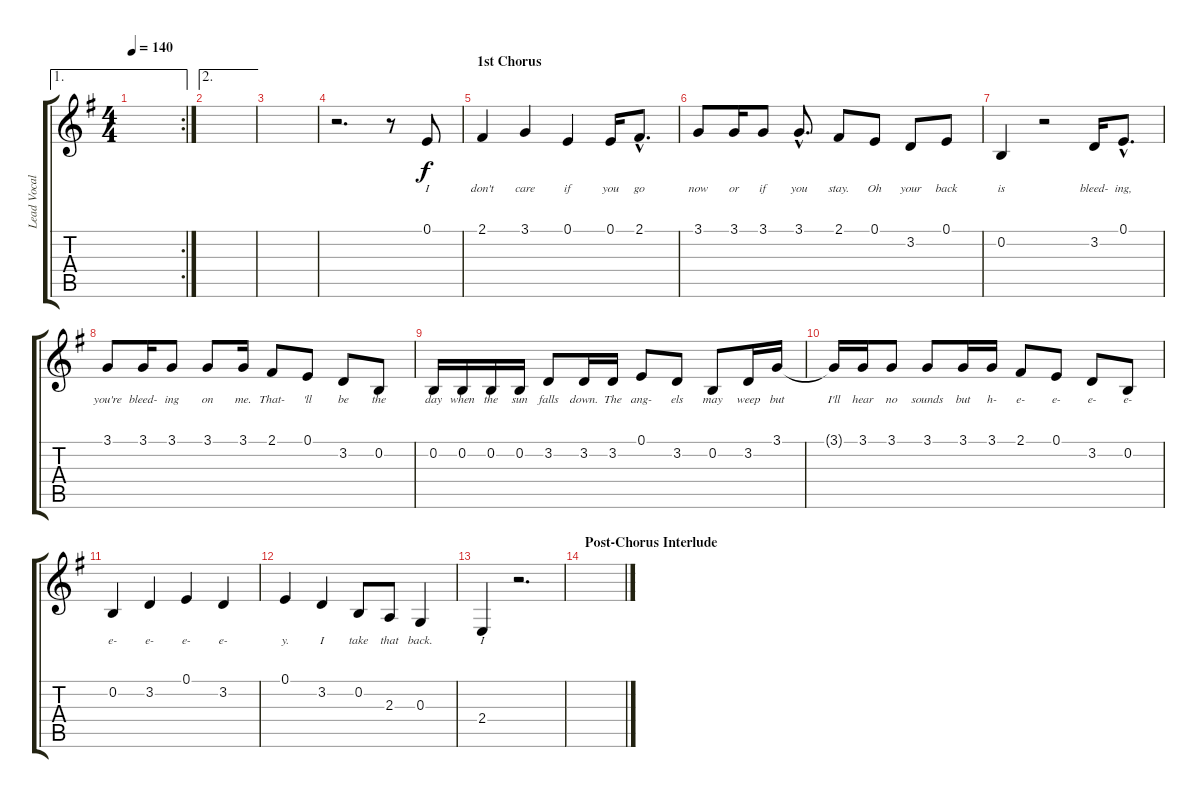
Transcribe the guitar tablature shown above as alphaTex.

\track ("Lead Vocals" "Lead Vocal") {instrument violin}
\staff {score tabs}
\tuning (E4 B3 G3 D3 A2 E2) {hide}
\ae 1
\rc 2
\ts (4 4)
\tempo 140
\clef g2
\ks g
|
\ae 2
|
|
r.2{d} r.8 0.1.8{lyrics (0 "I") lyrics (1 "") lyrics (2 "") lyrics (3 "") lyrics (4 "")} |
\section ("" "1st Chorus")
2.1.4{lyrics (0 "don't") lyrics (1 "") lyrics (2 "") lyrics (3 "") lyrics (4 "")} 3.1.4{lyrics (0 "care") lyrics (1 "") lyrics (2 "") lyrics (3 "") lyrics (4 "")} 0.1.4{lyrics (0 "if") lyrics (1 "") lyrics (2 "") lyrics (3 "") lyrics (4 "")} 0.1.16{lyrics (0 "you") lyrics (1 "") lyrics (2 "") lyrics (3 "") lyrics (4 "")} 2.1{hac}.8{d lyrics (0 "go") lyrics (1 "") lyrics (2 "") lyrics (3 "") lyrics (4 "")} |
3.1.8{lyrics (0 "now") lyrics (1 "") lyrics (2 "") lyrics (3 "") lyrics (4 "")} 3.1.16{lyrics (0 "or") lyrics (1 "") lyrics (2 "") lyrics (3 "") lyrics (4 "")} 3.1.8{lyrics (0 "if") lyrics (1 "") lyrics (2 "") lyrics (3 "") lyrics (4 "")} 3.1{hac}.8{d lyrics (0 "you") lyrics (1 "") lyrics (2 "") lyrics (3 "") lyrics (4 "")} 2.1.8{lyrics (0 "stay.") lyrics (1 "") lyrics (2 "") lyrics (3 "") lyrics (4 "")} 0.1.8{lyrics (0 "Oh") lyrics (1 "") lyrics (2 "") lyrics (3 "") lyrics (4 "")} 3.2.8{lyrics (0 "your") lyrics (1 "") lyrics (2 "") lyrics (3 "") lyrics (4 "")} 0.1.8{lyrics (0 "back") lyrics (1 "") lyrics (2 "") lyrics (3 "") lyrics (4 "")} |
0.2.4{lyrics (0 "is") lyrics (1 "") lyrics (2 "") lyrics (3 "") lyrics (4 "")} r.2 3.2.16{lyrics (0 "bleed-") lyrics (1 "") lyrics (2 "") lyrics (3 "") lyrics (4 "")} 0.1{hac}.8{d lyrics (0 "ing,") lyrics (1 "") lyrics (2 "") lyrics (3 "") lyrics (4 "")} |
3.1.8{lyrics (0 "you're") lyrics (1 "") lyrics (2 "") lyrics (3 "") lyrics (4 "")} 3.1.16{lyrics (0 "bleed-") lyrics (1 "") lyrics (2 "") lyrics (3 "") lyrics (4 "")} 3.1.8{lyrics (0 "ing") lyrics (1 "") lyrics (2 "") lyrics (3 "") lyrics (4 "")} 3.1.8{lyrics (0 "on") lyrics (1 "") lyrics (2 "") lyrics (3 "") lyrics (4 "")} 3.1.16{lyrics (0 "me.") lyrics (1 "") lyrics (2 "") lyrics (3 "") lyrics (4 "")} 2.1.8{lyrics (0 "That-") lyrics (1 "") lyrics (2 "") lyrics (3 "") lyrics (4 "")} 0.1.8{lyrics (0 "'ll") lyrics (1 "") lyrics (2 "") lyrics (3 "") lyrics (4 "")} 3.2.8{lyrics (0 "be") lyrics (1 "") lyrics (2 "") lyrics (3 "") lyrics (4 "")} 0.2.8{lyrics (0 "the") lyrics (1 "") lyrics (2 "") lyrics (3 "") lyrics (4 "")} |
0.2.16{lyrics (0 "day") lyrics (1 "") lyrics (2 "") lyrics (3 "") lyrics (4 "")} 0.2.16{lyrics (0 "when") lyrics (1 "") lyrics (2 "") lyrics (3 "") lyrics (4 "")} 0.2.16{lyrics (0 "the") lyrics (1 "") lyrics (2 "") lyrics (3 "") lyrics (4 "")} 0.2.16{lyrics (0 "sun") lyrics (1 "") lyrics (2 "") lyrics (3 "") lyrics (4 "")} 3.2.8{lyrics (0 "falls") lyrics (1 "") lyrics (2 "") lyrics (3 "") lyrics (4 "")} 3.2.16{lyrics (0 "down.") lyrics (1 "") lyrics (2 "") lyrics (3 "") lyrics (4 "")} 3.2.16{lyrics (0 "The") lyrics (1 "") lyrics (2 "") lyrics (3 "") lyrics (4 "")} 0.1.8{lyrics (0 "ang-") lyrics (1 "") lyrics (2 "") lyrics (3 "") lyrics (4 "")} 3.2.8{lyrics (0 "els") lyrics (1 "") lyrics (2 "") lyrics (3 "") lyrics (4 "")} 0.2.8{lyrics (0 "may") lyrics (1 "") lyrics (2 "") lyrics (3 "") lyrics (4 "")} 3.2.16{lyrics (0 "weep") lyrics (1 "") lyrics (2 "") lyrics (3 "") lyrics (4 "")} 3.1.16{lyrics (0 "but") lyrics (1 "") lyrics (2 "") lyrics (3 "") lyrics (4 "")} |
3.1{t}.16{lyrics (0 "I'll") lyrics (1 "") lyrics (2 "") lyrics (3 "") lyrics (4 "")} 3.1.16{lyrics (0 "hear") lyrics (1 "") lyrics (2 "") lyrics (3 "") lyrics (4 "")} 3.1.8{lyrics (0 "no") lyrics (1 "") lyrics (2 "") lyrics (3 "") lyrics (4 "")} 3.1.8{lyrics (0 "sounds") lyrics (1 "") lyrics (2 "") lyrics (3 "") lyrics (4 "")} 3.1.16{lyrics (0 "but") lyrics (1 "") lyrics (2 "") lyrics (3 "") lyrics (4 "")} 3.1.16{lyrics (0 "h-") lyrics (1 "") lyrics (2 "") lyrics (3 "") lyrics (4 "")} 2.1.8{lyrics (0 "e-") lyrics (1 "") lyrics (2 "") lyrics (3 "") lyrics (4 "")} 0.1.8{lyrics (0 "e-") lyrics (1 "") lyrics (2 "") lyrics (3 "") lyrics (4 "")} 3.2.8{lyrics (0 "e-") lyrics (1 "") lyrics (2 "") lyrics (3 "") lyrics (4 "")} 0.2.8{lyrics (0 "e-") lyrics (1 "") lyrics (2 "") lyrics (3 "") lyrics (4 "")} |
0.2.4{lyrics (0 "e-") lyrics (1 "") lyrics (2 "") lyrics (3 "") lyrics (4 "")} 3.2.4{lyrics (0 "e-") lyrics (1 "") lyrics (2 "") lyrics (3 "") lyrics (4 "")} 0.1.4{lyrics (0 "e-") lyrics (1 "") lyrics (2 "") lyrics (3 "") lyrics (4 "")} 3.2.4{lyrics (0 "e-") lyrics (1 "") lyrics (2 "") lyrics (3 "") lyrics (4 "")} |
0.1.4{lyrics (0 "y.") lyrics (1 "") lyrics (2 "") lyrics (3 "") lyrics (4 "")} 3.2.4{lyrics (0 "I") lyrics (1 "") lyrics (2 "") lyrics (3 "") lyrics (4 "")} 0.2.8{lyrics (0 "take") lyrics (1 "") lyrics (2 "") lyrics (3 "") lyrics (4 "")} 2.3.8{lyrics (0 "that") lyrics (1 "") lyrics (2 "") lyrics (3 "") lyrics (4 "")} 0.3.4{lyrics (0 "back.") lyrics (1 "") lyrics (2 "") lyrics (3 "") lyrics (4 "")} |
2.4.4{lyrics (0 "I") lyrics (1 "") lyrics (2 "") lyrics (3 "") lyrics (4 "")} r.2{d} |
\section ("" "Post-Chorus Interlude")
